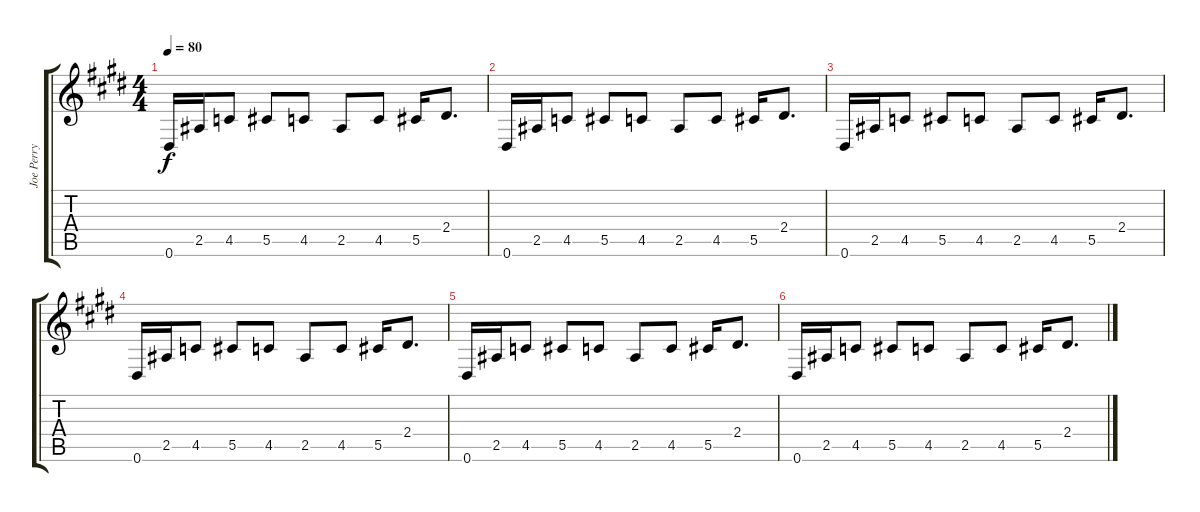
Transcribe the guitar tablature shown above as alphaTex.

\track ("Joe Perry (Rhythm)" "Joe Perry ") {instrument electricguitarclean}
\staff {score tabs}
\tuning (Eb4 Bb3 Gb3 Db3 Ab2 Eb2) {hide}
\ts (4 4)
\tempo 80
\clef g2
\ks e
0.6.16{dy f} 2.5.16 4.5.8 5.5.8 4.5.8 2.5.8 4.5.8 5.5.16 2.4.8{d} |
0.6.16 2.5.16 4.5.8 5.5.8 4.5.8 2.5.8 4.5.8 5.5.16 2.4.8{d} |
0.6.16 2.5.16 4.5.8 5.5.8 4.5.8 2.5.8 4.5.8 5.5.16 2.4.8{d} |
0.6.16 2.5.16 4.5.8 5.5.8 4.5.8 2.5.8 4.5.8 5.5.16 2.4.8{d} |
0.6.16 2.5.16 4.5.8 5.5.8 4.5.8 2.5.8 4.5.8 5.5.16 2.4.8{d} |
0.6.16 2.5.16 4.5.8 5.5.8 4.5.8 2.5.8 4.5.8 5.5.16 2.4.8{d}
